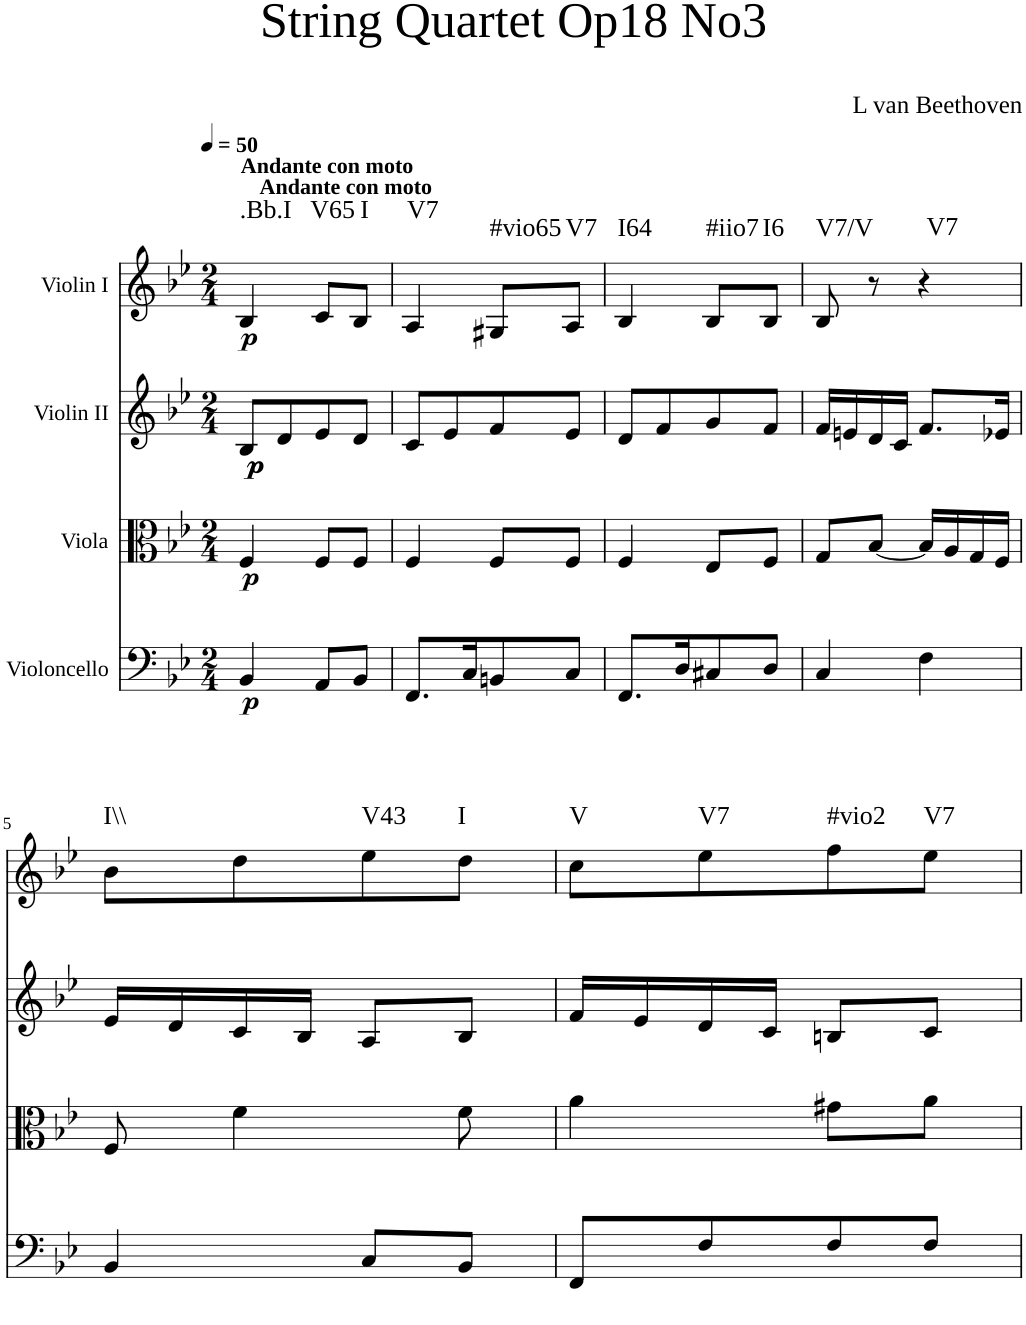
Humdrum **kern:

**kern	**dynam	**kern	**dynam	**kern	**dynam	**kern	**dynam	**harte
*part4	*part4	*part3	*part3	*part2	*part2	*part1	*part1	*part1
*staff4	*staff4	*staff3	*staff3	*staff2	*staff2	*staff1	*staff1	*
*I"Violoncello	*	*I"Viola	*	*I"Violin II	*	*I"Violin I	*	*
*clefF4	*	*clefC3	*	*clefG2	*	*clefG2	*	*
*k[b-e-]	*	*k[b-e-]	*	*k[b-e-]	*	*k[b-e-]	*	*
*M2/4	*	*M2/4	*	*M2/4	*	*M2/4	*	*
*MM50	*	*MM50	*	*MM50	*	*MM50	*	*
=1	=1	=1	=1	=1	=1	=1	=1	=1
!	!	!	!	!	!	!LO:TX:a:B:t=Andante con moto	!	!
!	!	!	!	!	!	!LO:TX:a:B:t=Andante con moto	!	!
!	!LO:DY:b	!	!LO:DY:b	!	!LO:DY:b	!	!	!
!	!	!	!	!	!LO:DY:n=1:b	!	!LO:DY:b	!LO:H:kt=.Bb.I
4BB-/	p	4F/	p	8B-/L	p p	4B-/	p	N
.	.	.	.	8d/	.	.	.	.
!	!	!	!	!	!	!	!	!LO:H:kt=V65
8AA/L	.	8F/L	.	8e-/	.	8c/L	.	N
!	!	!	!	!	!	!	!	!LO:H:kt=I
8BB-/J	.	8F/J	.	8d/J	.	8B-/J	.	N
=2	=2	=2	=2	=2	=2	=2	=2	=2
!	!	!	!	!	!	!	!	!LO:H:kt=V7
8.FF/L	.	4F/	.	8c/L	.	4A/	.	N
.	.	.	.	8e-/	.	.	.	.
16C/K	.	.	.	.	.	.	.	.
!	!	!	!	!	!	!	!	!LO:H:kt=#vio65
8BBn/	.	8F/L	.	8f/	.	8G#X/L	.	N
!	!	!	!	!	!	!	!	!LO:H:kt=V7
8C/J	.	8F/J	.	8e-/J	.	8A/J	.	N
=3	=3	=3	=3	=3	=3	=3	=3	=3
!	!	!	!	!	!	!	!	!LO:H:kt=I64
8.FF/L	.	4F/	.	8d/L	.	4B-/	.	N
.	.	.	.	8f/	.	.	.	.
16D/K	.	.	.	.	.	.	.	.
!	!	!	!	!	!	!	!	!LO:H:kt=#iio7
8C#X/	.	8E-/L	.	8g/	.	8B-/L	.	N
!	!	!	!	!	!	!	!	!LO:H:kt=I6
8D/J	.	8F/J	.	8f/J	.	8B-/J	.	N
=4	=4	=4	=4	=4	=4	=4	=4	=4
!	!	!	!	!	!	!	!	!LO:H:kt=V7/V
4C/	.	8G/L	.	16f/LL	.	8B-/	.	N
.	.	.	.	16en/	.	.	.	.
.	.	[8B-/J	.	16d/	.	8r	.	.
.	.	.	.	16c/JJ	.	.	.	.
!	!	!	!	!	!	!	!	!LO:H:kt=V7
4F\	.	16B-/LL]	.	8.f/L	.	4r	.	N
.	.	16A/	.	.	.	.	.	.
.	.	16G/	.	.	.	.	.	.
.	.	16F/JJ	.	16e-X/Jk	.	.	.	.
!!LO:LB:g=z
=5	=5	=5	=5	=5	=5	=5	=5	=5
!	!	!	!	!	!	!	!	!LO:H:kt=I\\
4BB-/	.	8F/	.	16e-/LL	.	8b-\L	.	N
.	.	.	.	16d/	.	.	.	.
.	.	4f\	.	16c/	.	8dd\	.	.
.	.	.	.	16B-/JJ	.	.	.	.
!	!	!	!	!	!	!	!	!LO:H:kt=V43
8C/L	.	.	.	8A/L	.	8ee-\	.	N
!	!	!	!	!	!	!	!	!LO:H:kt=I
8BB-/J	.	8f\	.	8B-/J	.	8dd\J	.	N
=6	=6	=6	=6	=6	=6	=6	=6	=6
!	!	!	!	!	!	!	!	!LO:H:kt=V
8FF/L	.	4a\	.	16f/LL	.	8cc\L	.	N
.	.	.	.	16e-/	.	.	.	.
!	!	!	!	!	!	!	!	!LO:H:kt=V7
8F/	.	.	.	16d/	.	8ee-\	.	N
.	.	.	.	16c/JJ	.	.	.	.
!	!	!	!	!	!	!	!	!LO:H:kt=#vio2
8F/	.	8g#X\L	.	8Bn/L	.	8ff\	.	N
!	!	!	!	!	!	!	!	!LO:H:kt=V7
8F/J	.	8a\J	.	8c/J	.	8ee-\J	.	N
=	=	=	=	=	=	=	=	=
*-	*-	*-	*-	*-	*-	*-	*-	*-
